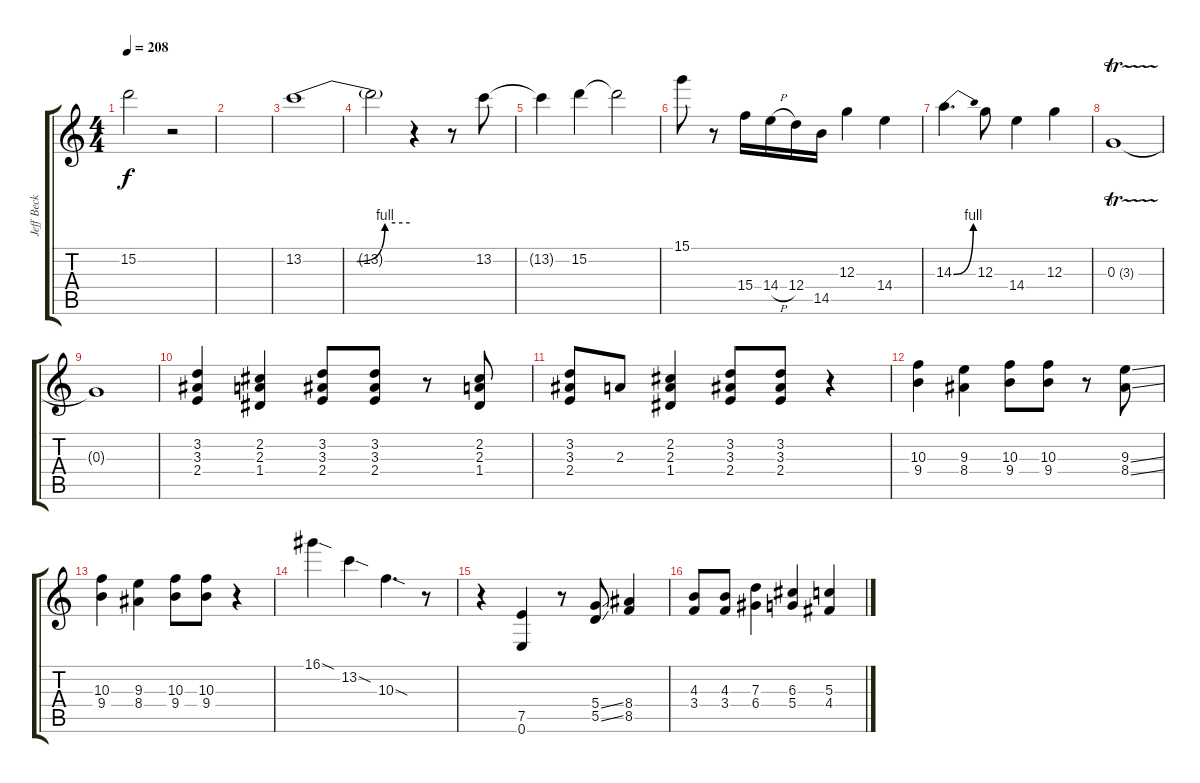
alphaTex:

\track ("Jeff Beck" "Jeff Beck") {instrument overdrivenguitar}
\staff {score tabs}
\tuning (E4 B3 G3 D3 A2 E2) {hide}
\ts (4 4)
\tempo 208
\clef g2
\ks c
15.2{t}.2{dy f} r.2 |
|
13.2{be (custom 0 0 30 0 46 4 60 4)}.1 |
13.2{t}.2 r.4 r.8 13.2.8 |
13.2{t}.4 15.2.4 15.2{t}.2 |
15.1.8 r.8 15.4.16 14.4{h}.16 12.4.16 14.5.16 12.3.4 14.4.4 |
14.3{be (bend 0 0 60 4)}.4{d} 12.3.8 14.4.4 12.3.4 |
0.3{tr (3 16)}.1 |
0.3{t}.1 |
(3.2 3.3 2.4).4 (2.2 2.3 1.4).4 (3.2 3.3 2.4).8 (3.2 3.3 2.4).8 r.8 (2.2 2.3 1.4).8 |
(3.2 3.3 2.4).8 2.3.8 (2.2 2.3 1.4).4 (3.2 3.3 2.4).8 (3.2 3.3 2.4).8 r.4 |
(10.3 9.4).4 (9.3 8.4).4 (10.3 9.4).8 (10.3 9.4).8 r.8 (9.3{ss} 8.4{ss}).8 |
(10.3 9.4).4 (9.3 8.4).4 (10.3 9.4).8 (10.3 9.4).8 r.4 |
16.1{sod}.4 13.2{sod}.4 10.3{sod}.4{d} r.8 |
r.4 (7.5 0.6).4 r.8 (5.4{ss} 5.5{ss}).8 (8.4 8.5).4 |
(4.3 3.4).8 (4.3 3.4).8 (7.3 6.4).4 (6.3 5.4).4 (5.3 4.4).4
